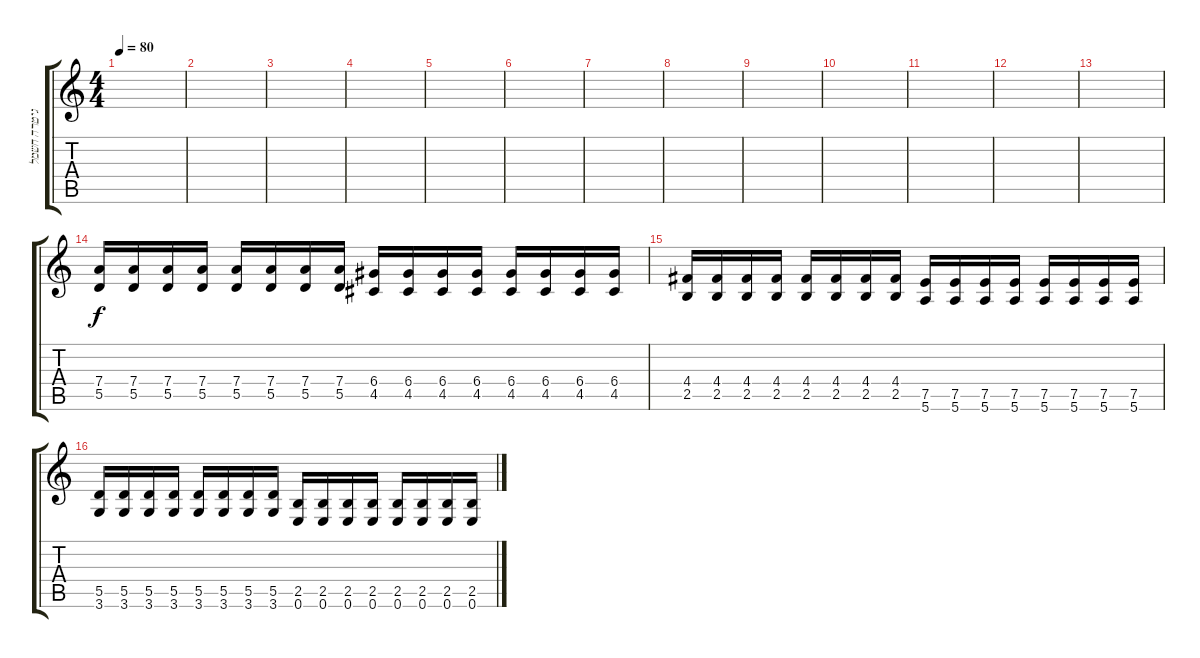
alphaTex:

\track ("גיטרה חשמלית" "גיטרה חשמל") {instrument overdrivenguitar}
\staff {score tabs}
\tuning (E4 B3 G3 D3 A2 E2) {hide}
\ts (4 4)
\tempo 80
\clef g2
\ks c
|
|
|
|
|
|
|
|
|
|
|
|
|
(7.4 5.5).16 (7.4 5.5).16 (7.4 5.5).16 (7.4 5.5).16 (7.4 5.5).16 (7.4 5.5).16 (7.4 5.5).16 (7.4 5.5).16 (6.4 4.5).16 (6.4 4.5).16 (6.4 4.5).16 (6.4 4.5).16 (6.4 4.5).16 (6.4 4.5).16 (6.4 4.5).16 (6.4 4.5).16 |
(4.4 2.5).16 (4.4 2.5).16 (4.4 2.5).16 (4.4 2.5).16 (4.4 2.5).16 (4.4 2.5).16 (4.4 2.5).16 (4.4 2.5).16 (7.5 5.6).16 (7.5 5.6).16 (7.5 5.6).16 (7.5 5.6).16 (7.5 5.6).16 (7.5 5.6).16 (7.5 5.6).16 (7.5 5.6).16 |
(5.5 3.6).16 (5.5 3.6).16 (5.5 3.6).16 (5.5 3.6).16 (5.5 3.6).16 (5.5 3.6).16 (5.5 3.6).16 (5.5 3.6).16 (2.5 0.6).16 (2.5 0.6).16 (2.5 0.6).16 (2.5 0.6).16 (2.5 0.6).16 (2.5 0.6).16 (2.5 0.6).16 (2.5 0.6).16
